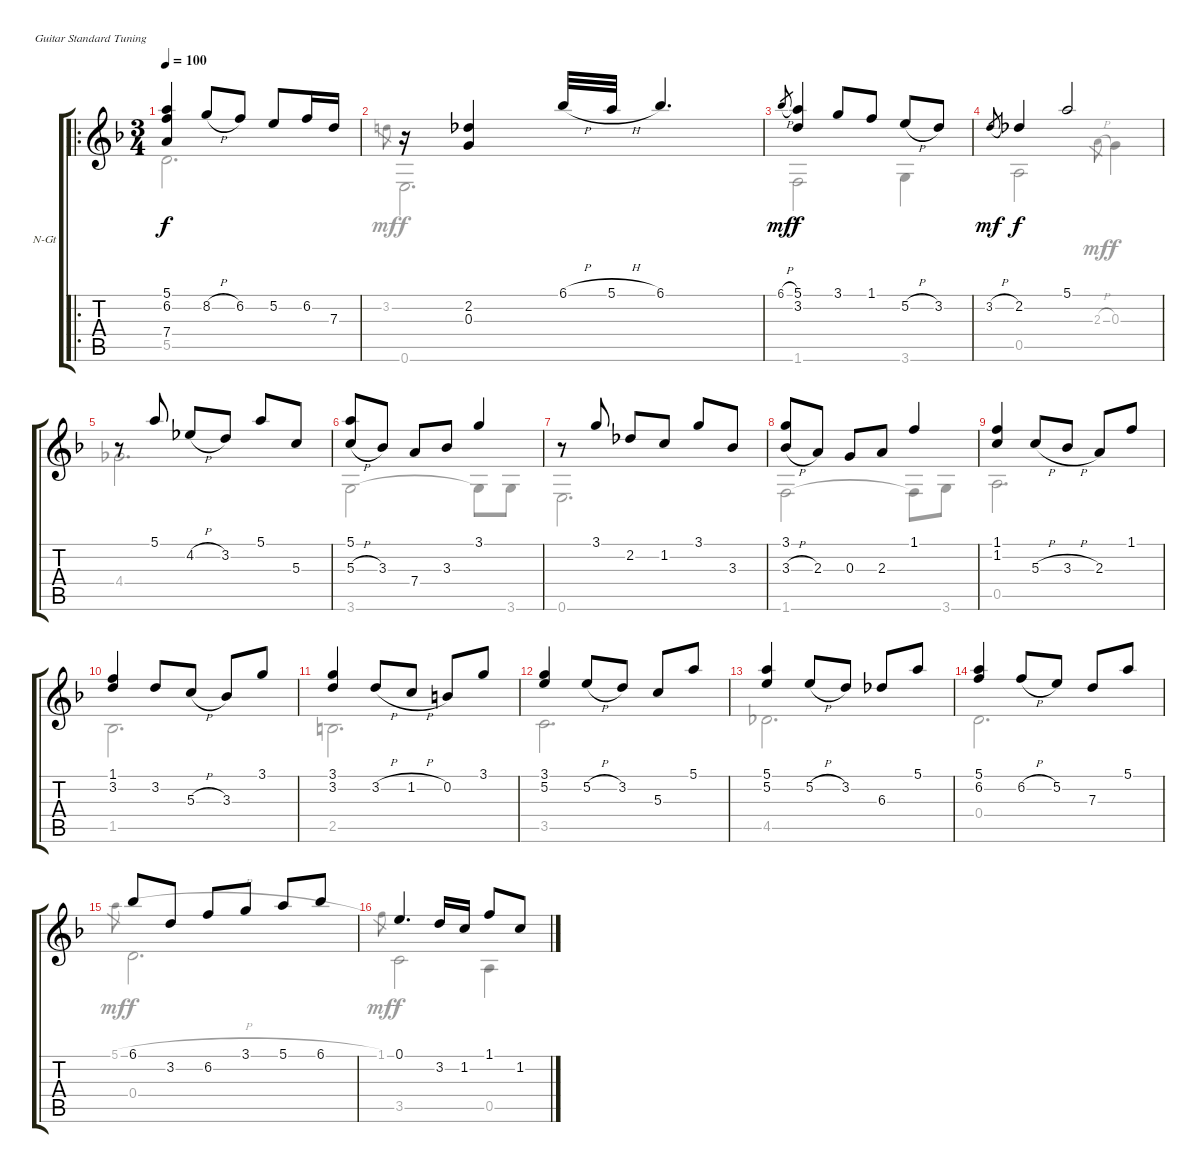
\bracketExtendMode groupsimilarinstruments
\firstSystemTrackNameOrientation horizontal
\otherSystemsTrackNameOrientation horizontal
\track ("Sarabande" "N-Gt") {instrument acousticguitarnylon}
\staff {score tabs}
\tuning (E4 B3 G3 D3 A2 E2)
\voice
\ro
\ts (3 4)
\beaming (8 2 2 2 2)
\tempo 100
\clef g2
\ks f
(5.1 6.2 7.4).4{dy f instrument acousticguitarnylon} 8.2{h}.8 6.2.8 5.2.8 6.2.16 7.3.16 |
r.16 (2.2 0.3).4 6.1{h}.32 5.1{h}.32 6.1.4{d} |
6.1{h}.8{gr dy mf} (5.1 3.2).4{dy f} 3.1.8 1.1.8 5.2{h}.8 3.2.8 |
3.2{h}.8{gr dy mf} 2.2.4{dy f} 5.1.2 |
r.8 5.1.8 4.2{h}.8 3.2.8 5.1.8 5.3.8 |
(5.1 5.3{h}).8 3.3.8 7.4.8 3.3.8 3.1.4 |
r.8 3.1.8 2.2.8 1.2.8 3.1.8 3.3.8 |
(3.1 3.3{h}).8 2.3.8 0.3.8 2.3.8 1.1.4 |
(1.1 1.2).4 5.3{h}.8 3.3{h}.8 2.3.8 1.1.8 |
(1.1 3.2).4 3.2.8 5.3{h}.8 3.3.8 3.1.8 |
(3.1 3.2).4 3.2{h}.8 1.2{h}.8 0.2.8 3.1.8 |
(3.1 5.2).4 5.2{h}.8 3.2.8 5.3.8 5.1.8 |
(5.1 5.2).4 5.2{h}.8 3.2.8 6.3.8 5.1.8 |
(5.1 6.2).4 6.2{h}.8 5.2.8 7.3.8 5.1.8 |
6.1.8 3.2.8 6.2.8 3.1.8 5.1.8 6.1.8 |
0.1.4{d} 3.2.16 1.2.16 1.1.8 1.2.8
\voice
\clef g2
\ottava regular
\simile none
\ks f
5.5.2{d dy f} |
3.2.8{gr dy mf} 0.6.2{d dy f} |
1.6.2 3.6.4 |
0.5.2 2.3{h}.8{gr dy mf} 0.3.4{dy f} |
4.4.2{d} |
3.6.2 3.6{t}.8 3.6.8 |
0.6.2{d} |
1.6.2 1.6{t}.8 3.6.8 |
0.5.2{d} |
1.5.2{d} |
2.5.2{d} |
3.5.2{d} |
4.5.2{d} |
0.4.2{d} |
5.1{h}.8{gr dy mf} 0.4.2{d dy f} |
1.1.8{gr dy mf} 3.5.2{dy f} 0.5.4
